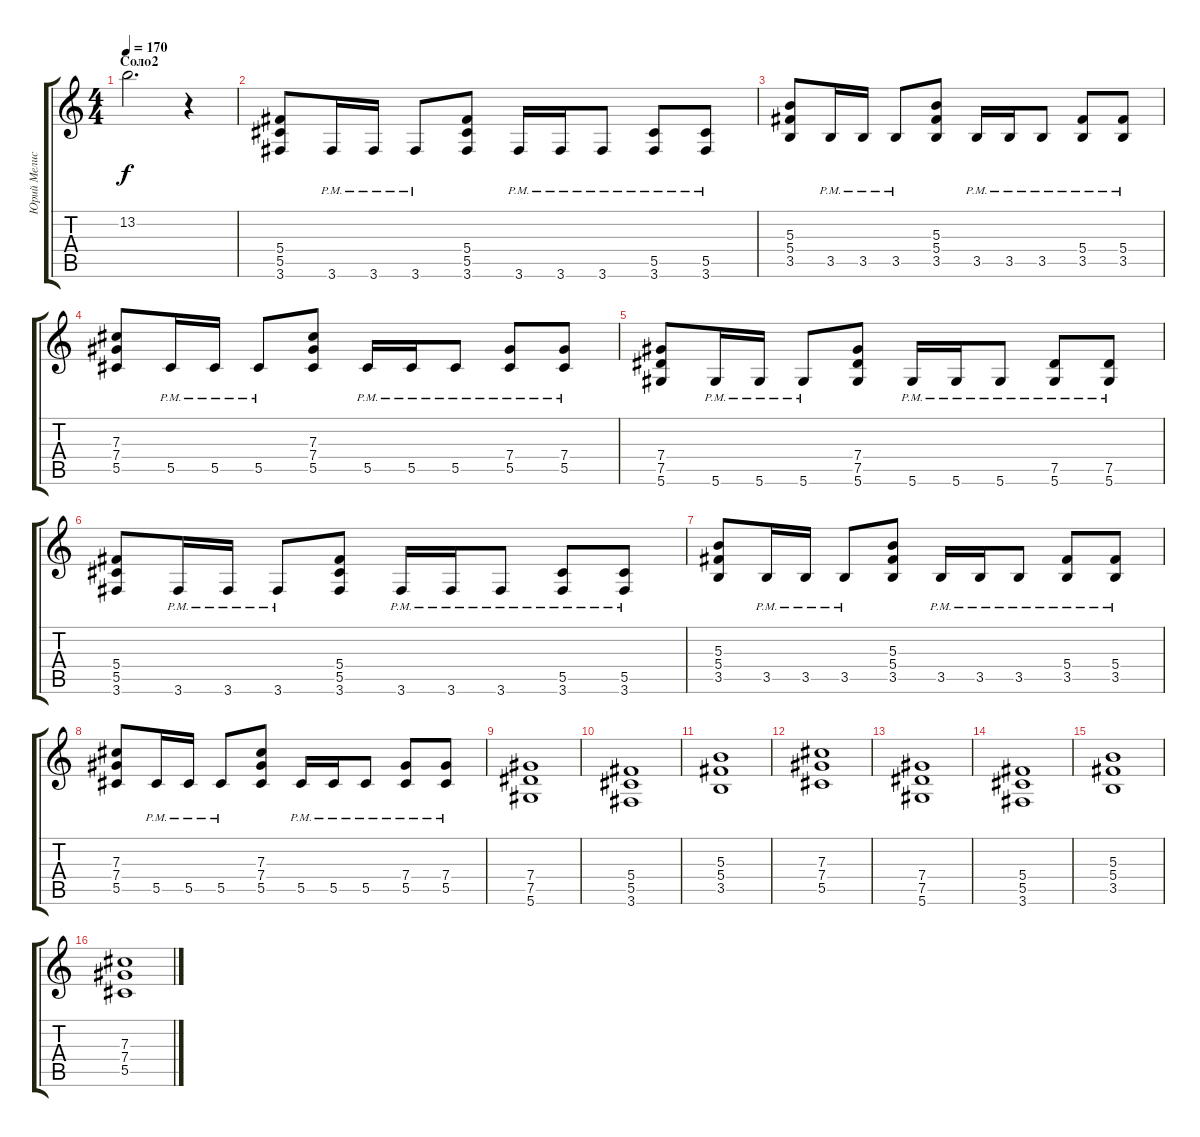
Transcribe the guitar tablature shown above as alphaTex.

\track ("Юрий Мелисов" "Юрий Мелис") {instrument distortionguitar}
\staff {score tabs}
\tuning (Eb4 Bb3 Gb3 Db3 Ab2 Eb2) {hide}
\ts (4 4)
\section ("" "Соло2")
\tempo 170
\clef g2
\ks c
13.2.2{d dy f} r.4 |
(5.4 5.5 3.6).8 3.6{pm}.16 3.6{pm}.16 3.6{pm}.8 (5.4 5.5 3.6).8 3.6{pm}.16 3.6{pm}.16 3.6{pm}.8 (5.5{pm} 3.6{pm}).8 (5.5{pm} 3.6{pm}).8 |
(5.3 5.4 3.5).8 3.5{pm}.16 3.5{pm}.16 3.5{pm}.8 (5.3 5.4 3.5).8 3.5{pm}.16 3.5{pm}.16 3.5{pm}.8 (5.4{pm} 3.5{pm}).8 (5.4{pm} 3.5{pm}).8 |
(7.3 7.4 5.5).8 5.5{pm}.16 5.5{pm}.16 5.5{pm}.8 (7.3 7.4 5.5).8 5.5{pm}.16 5.5{pm}.16 5.5{pm}.8 (7.4{pm} 5.5{pm}).8 (7.4{pm} 5.5{pm}).8 |
(7.4 7.5 5.6).8 5.6{pm}.16 5.6{pm}.16 5.6{pm}.8 (7.4 7.5 5.6).8 5.6{pm}.16 5.6{pm}.16 5.6{pm}.8 (7.5{pm} 5.6{pm}).8 (7.5{pm} 5.6{pm}).8 |
(5.4 5.5 3.6).8 3.6{pm}.16 3.6{pm}.16 3.6{pm}.8 (5.4 5.5 3.6).8 3.6{pm}.16 3.6{pm}.16 3.6{pm}.8 (5.5{pm} 3.6{pm}).8 (5.5{pm} 3.6{pm}).8 |
(5.3 5.4 3.5).8 3.5{pm}.16 3.5{pm}.16 3.5{pm}.8 (5.3 5.4 3.5).8 3.5{pm}.16 3.5{pm}.16 3.5{pm}.8 (5.4{pm} 3.5{pm}).8 (5.4{pm} 3.5{pm}).8 |
(7.3 7.4 5.5).8 5.5{pm}.16 5.5{pm}.16 5.5{pm}.8 (7.3 7.4 5.5).8 5.5{pm}.16 5.5{pm}.16 5.5{pm}.8 (7.4{pm} 5.5{pm}).8 (7.4{pm} 5.5{pm}).8 |
(7.4 7.5 5.6).1 |
(5.4 5.5 3.6).1 |
(5.3 5.4 3.5).1 |
(7.3 7.4 5.5).1 |
(7.4 7.5 5.6).1 |
(5.4 5.5 3.6).1 |
(5.3 5.4 3.5).1 |
(7.3 7.4 5.5).1
